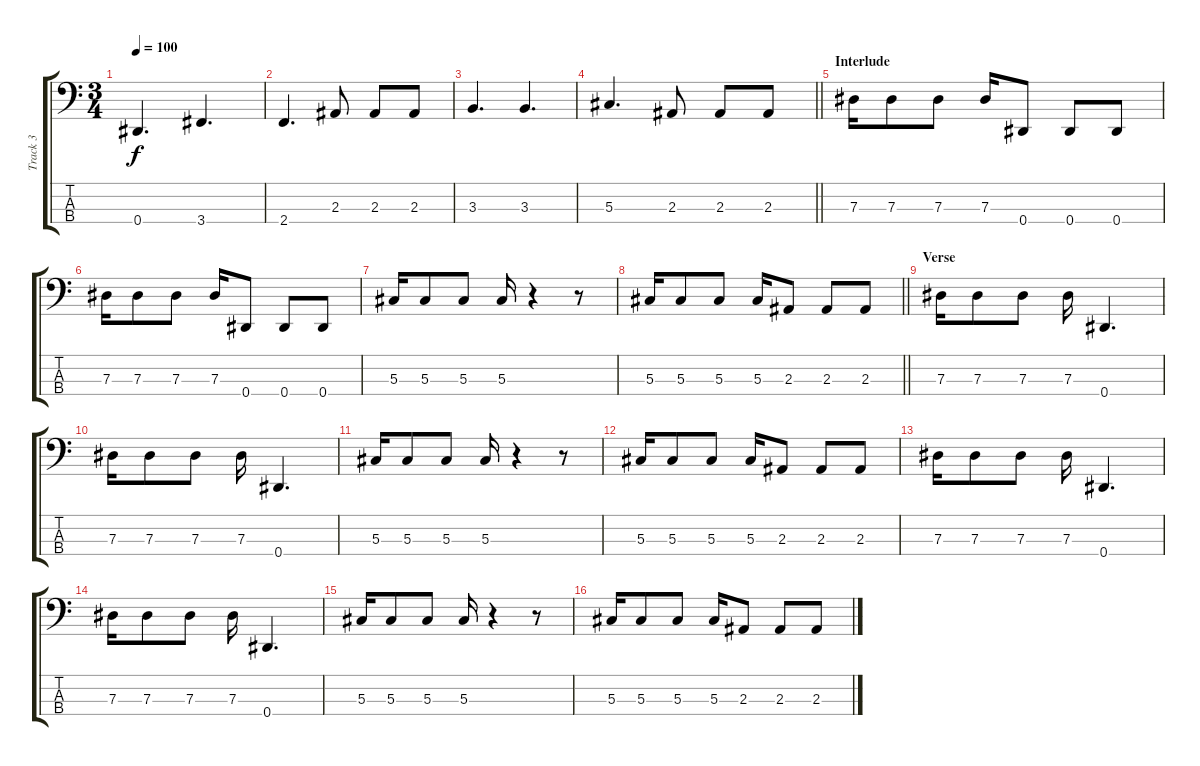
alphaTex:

\track ("Track 3" "Track 3") {instrument electricbassfinger}
\staff {score tabs}
\tuning (Gb2 Db2 Ab1 Eb1) {hide}
\ts (3 4)
\tempo 100
\clef f4
\ks c
0.4.4{d dy f} 3.4.4{d} |
2.4.4{d} 2.3.8 2.3.8 2.3.8 |
3.3.4{d} 3.3.4{d} |
\barLineRight lightlight
5.3.4{d} 2.3.8 2.3.8 2.3.8 |
\section ("" "Interlude")
7.3.16 7.3.8 7.3.8 7.3.16 0.4.8 0.4.8 0.4.8 |
7.3.16 7.3.8 7.3.8 7.3.16 0.4.8 0.4.8 0.4.8 |
5.3.16 5.3.8 5.3.8 5.3.16 r.4 r.8 |
\barLineRight lightlight
5.3.16 5.3.8 5.3.8 5.3.16 2.3.8 2.3.8 2.3.8 |
\section ("" "Verse")
7.3.16 7.3.8 7.3.8 7.3.16 0.4.4{d} |
7.3.16 7.3.8 7.3.8 7.3.16 0.4.4{d} |
5.3.16 5.3.8 5.3.8 5.3.16 r.4 r.8 |
5.3.16 5.3.8 5.3.8 5.3.16 2.3.8 2.3.8 2.3.8 |
7.3.16 7.3.8 7.3.8 7.3.16 0.4.4{d} |
7.3.16 7.3.8 7.3.8 7.3.16 0.4.4{d} |
5.3.16 5.3.8 5.3.8 5.3.16 r.4 r.8 |
5.3.16 5.3.8 5.3.8 5.3.16 2.3.8 2.3.8 2.3.8
